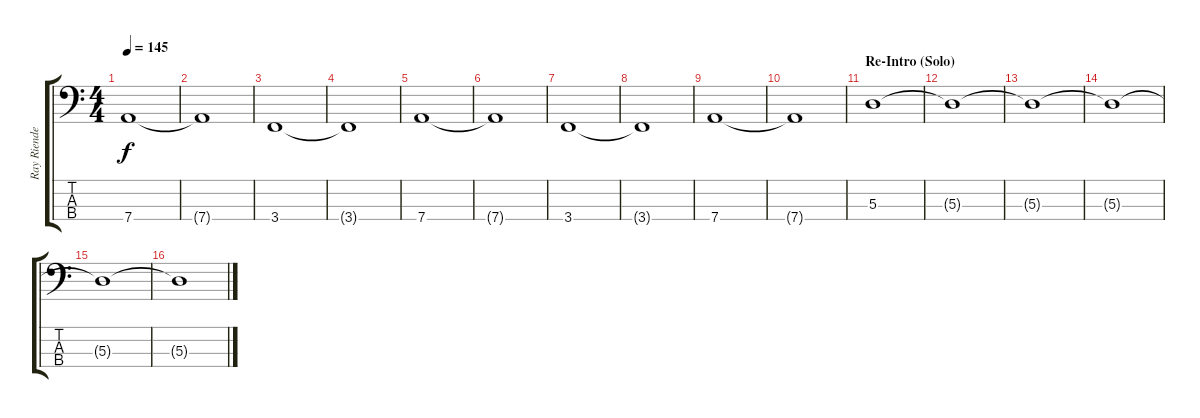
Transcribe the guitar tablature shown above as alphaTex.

\track ("Ray Riendeau" "Ray Riende") {instrument electricbassfinger}
\staff {score tabs}
\tuning (G2 D2 A1 D1) {hide}
\ts (4 4)
\tempo 145
\clef f4
\ks c
7.4.1{dy f} |
7.4{t}.1 |
3.4.1 |
3.4{t}.1 |
7.4.1 |
7.4{t}.1 |
3.4.1 |
3.4{t}.1 |
7.4.1 |
7.4{t}.1 |
\section ("" "Re-Intro (Solo)")
5.3.1 |
5.3{t}.1 |
5.3{t}.1 |
5.3{t}.1 |
5.3{t}.1 |
5.3{t}.1
